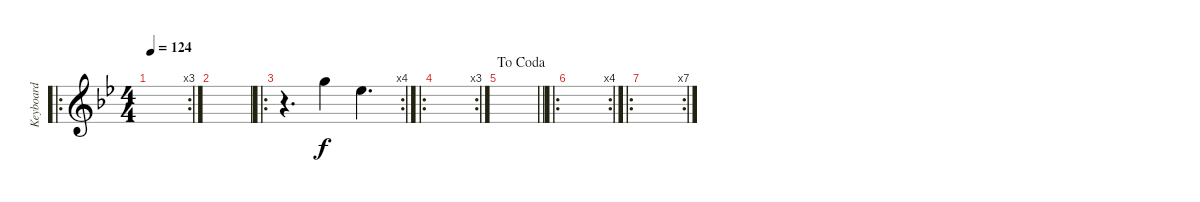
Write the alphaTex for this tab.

\track ("Keyboard" "Keyboard") {instrument electricgrandpiano}
\staff {score}
\tuning (E4 C4 G3 C3 G2 C2) {hide}
\ro
\rc 3
\ts (4 4)
\tempo 124
\clef g2
\ks gminor
|
|
\ro
\rc 4
r.4{d} 15.1.4 15.2.4{d} |
\ro
\rc 3
|
\jump dacoda
\barLineRight lightlight
|
\ro
\rc 4
|
\ro
\rc 7
